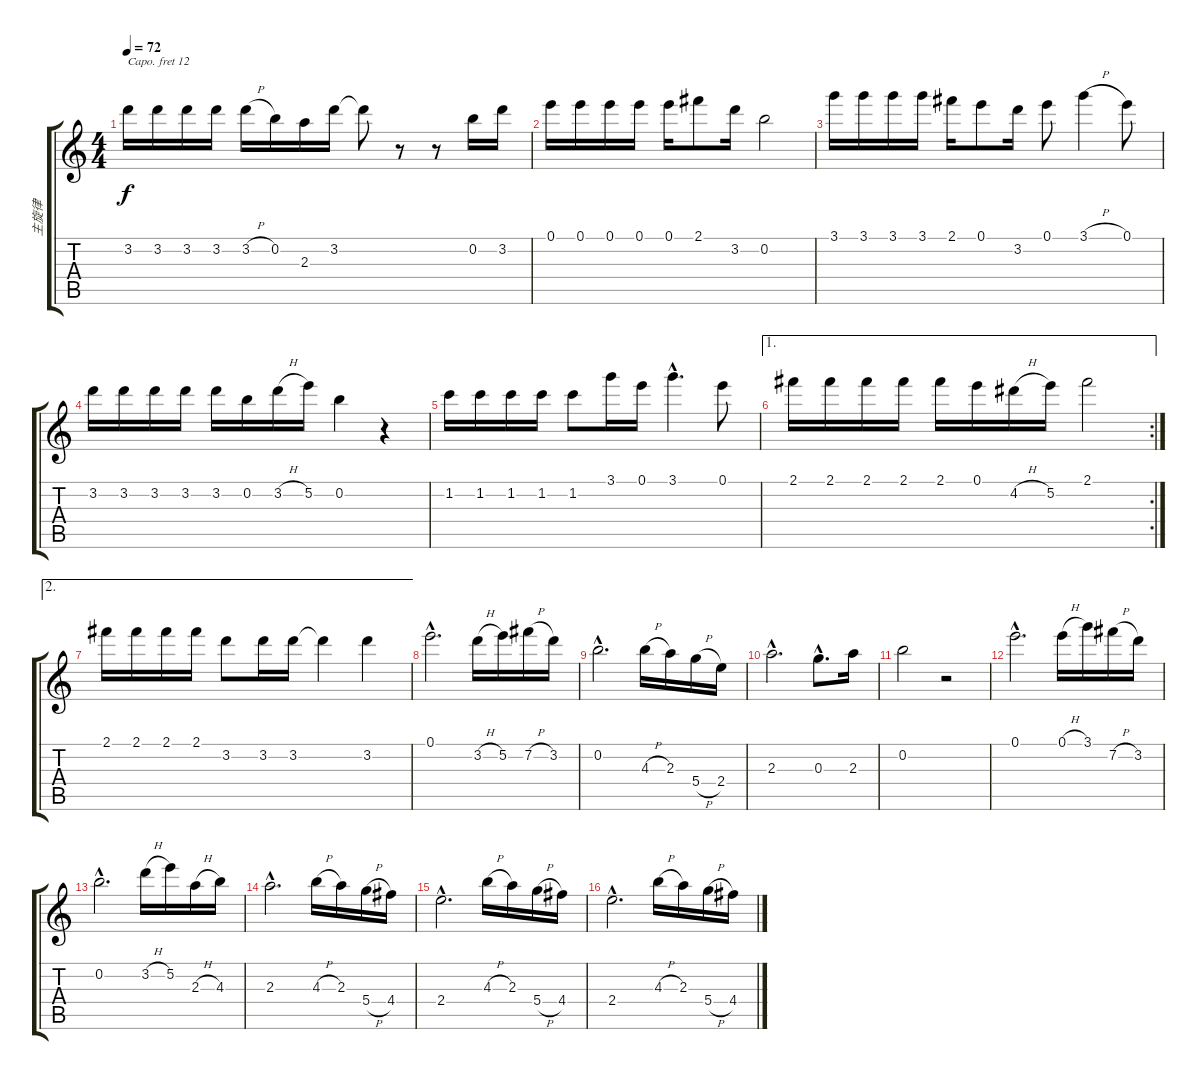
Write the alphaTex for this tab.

\track ("主旋律" "主旋律") {instrument acousticguitarnylon}
\staff {score tabs}
\capo 12
\tuning (E4 B3 G3 D3 A2 E2) {hide}
\ts (4 4)
\tempo 72
\clef g2
\ks c
3.2.16{dy f} 3.2.16 3.2.16 3.2.16 3.2{h}.16 0.2.16 2.3.16 3.2.16 3.2{t}.8 r.8 r.8 0.2.16 3.2.16 |
0.1.16 0.1.16 0.1.16 0.1.16 0.1.16 2.1.8 3.2.16 0.2.2 |
3.1.16 3.1.16 3.1.16 3.1.16 2.1.16 0.1.8 3.2.16 0.1.8 3.1{h}.4 0.1.8 |
3.2.16 3.2.16 3.2.16 3.2.16 3.2.16 0.2.16 3.2{h}.16 5.2.16 0.2.4 r.4 |
1.2.16 1.2.16 1.2.16 1.2.16 1.2.8 3.1.16 0.1.16 3.1{hac}.4{d} 0.1.8 |
\ae 1
\rc 2
2.1.16 2.1.16 2.1.16 2.1.16 2.1.16 0.1.16 4.2{h}.16 5.2.16 2.1.2 |
\ae 2
2.1.16 2.1.16 2.1.16 2.1.16 3.2.8 3.2.16 3.2.16 3.2{t}.4 3.2.4 |
0.1{hac}.2{d} 3.2{h}.16 5.2.16 7.2{h}.16 3.2.16 |
0.2{hac}.2{d} 4.3{h}.16 2.3.16 5.4{h}.16 2.4.16 |
2.3{hac}.2{d} 0.3{hac}.8{d} 2.3.16 |
0.2.2 r.2 |
0.1{hac}.2{d} 0.1{h}.16 3.1.16 7.2{h}.16 3.2.16 |
0.2{hac}.2{d} 3.2{h}.16 5.2.16 2.3{h}.16 4.3.16 |
2.3{hac}.2{d} 4.3{h}.16 2.3.16 5.4{h}.16 4.4.16 |
2.4{hac}.2{d} 4.3{h}.16 2.3.16 5.4{h}.16 4.4.16 |
2.4{hac}.2{d} 4.3{h}.16 2.3.16 5.4{h}.16 4.4.16
